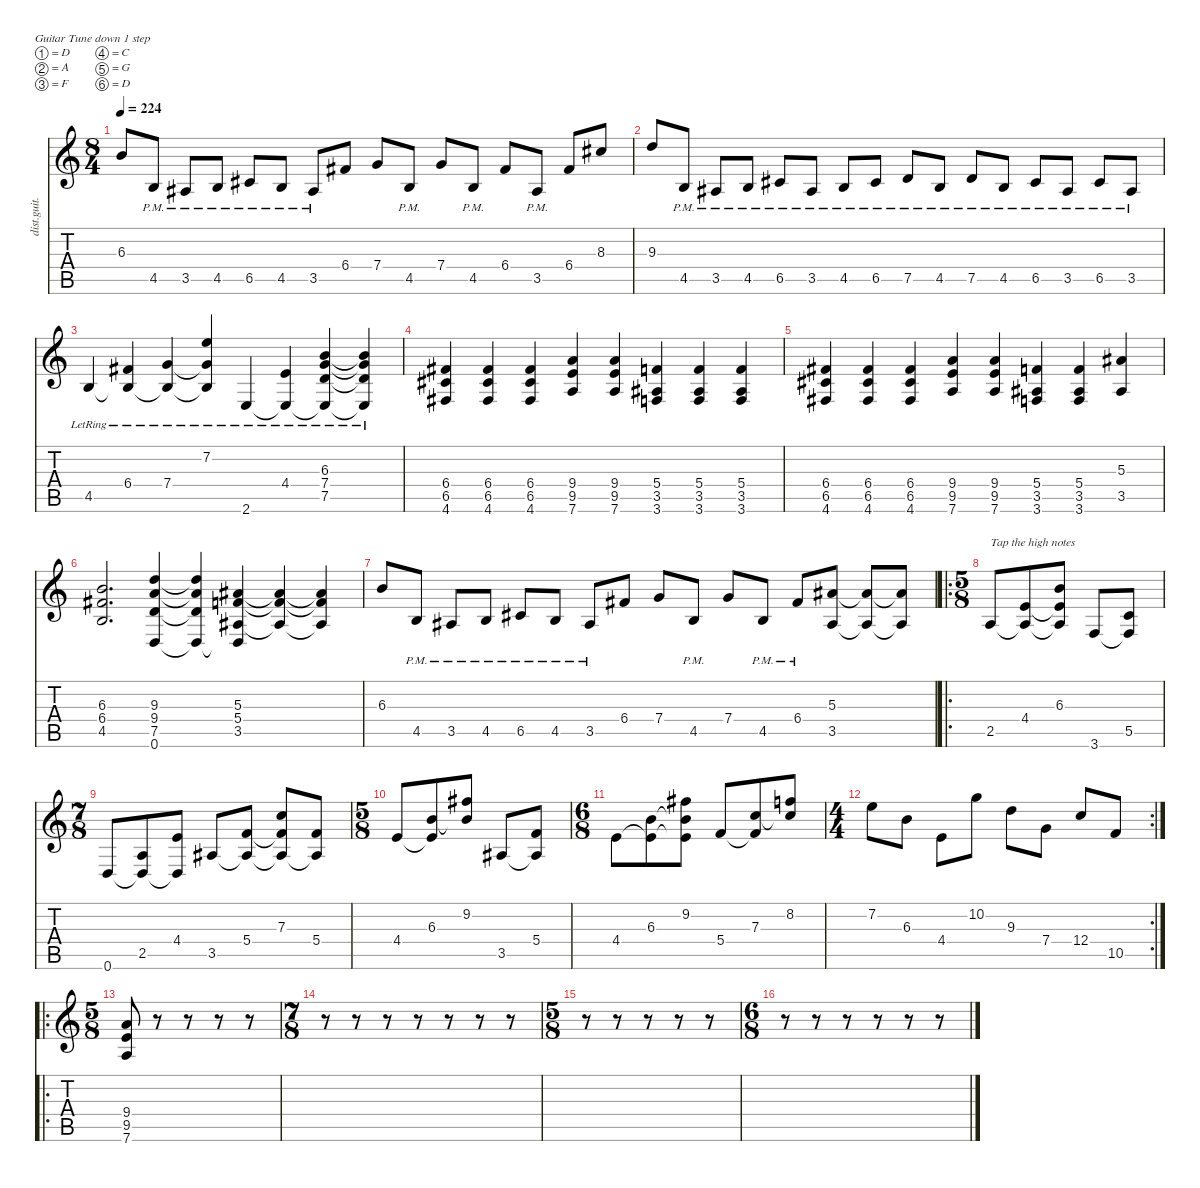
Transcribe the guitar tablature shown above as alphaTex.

\defaultSystemsLayout 4
\hideDynamics
\bracketExtendMode nobrackets
\otherSystemsTrackNameOrientation horizontal
\track ("Christian Muenzner" "dist.guit.") {instrument distortionguitar}
\staff {score tabs}
\tuning (D4 A3 F3 C3 G2 D2)
\ts (8 4)
\tempo 224
\clef g2
\ks c
6.3.8{dy f beam Up} 4.5{pm}.8{beam Up} 3.5{pm acc #}.8{beam Up} 4.5{pm}.8{beam Up} 6.5{pm acc #}.8{beam Up} 4.5{pm}.8{beam Up} 3.5{pm acc #}.8{beam Up} 6.4{acc #}.8{beam Up} 7.4.8{beam Up} 4.5{pm}.8{beam Up} 7.4.8{beam Up} 4.5{pm}.8{beam Up} 6.4{acc #}.8{beam Up} 3.5{pm acc #}.8{beam Up} 6.4{acc #}.8{beam Up} 8.3{acc #}.8{beam Up} |
9.3.8{beam Up} 4.5{pm}.8{beam Up} 3.5{pm acc #}.8{beam Up} 4.5{pm}.8{beam Up} 6.5{pm acc #}.8{beam Up} 3.5{pm acc #}.8{beam Up} 4.5{pm}.8{beam Up} 6.5{pm acc #}.8{beam Up} 7.5{pm}.8{beam Up} 4.5{pm}.8{beam Up} 7.5{pm}.8{beam Up} 4.5{pm}.8{beam Up} 6.5{pm acc #}.8{beam Up} 3.5{pm acc #}.8{beam Up} 6.5{pm acc #}.8{beam Up} 3.5{pm acc #}.8{beam Up} |
4.5{lr}.4{beam Up} (6.4{lr acc #} 4.5{lr t}).4{beam Up} (7.4{lr} 4.5{lr t}).4{beam Up} (7.2{lr} 7.4{lr t} 4.5{lr t}).4{beam Up} 2.6{lr}.4{beam Up} (4.4{lr} 2.6{lr t}).4{beam Up} (6.3{lr} 7.4{lr} 7.5{lr} 2.6{lr t}).4{beam Up} (6.3{lr t} 7.4{lr t} 7.5{lr t} 2.6{lr t}).4{beam Up} |
(6.4{acc #} 6.5{acc #} 4.6{acc #}).4{beam Up} (6.4{acc #} 6.5{acc #} 4.6{acc #}).4{beam Up} (6.4{acc #} 6.5{acc #} 4.6{acc #}).4{beam Up} (9.4 9.5 7.6).4{beam Up} (9.4 9.5 7.6).4{beam Up} (5.4 3.5{acc #} 3.6).4{beam Up} (5.4 3.5{acc #} 3.6).4{beam Up} (5.4 3.5{acc #} 3.6).4{beam Up} |
(6.4{acc #} 6.5{acc #} 4.6{acc #}).4{beam Up} (6.4{acc #} 6.5{acc #} 4.6{acc #}).4{beam Up} (6.4{acc #} 6.5{acc #} 4.6{acc #}).4{beam Up} (9.4 9.5 7.6).4{beam Up} (9.4 9.5 7.6).4{beam Up} (5.4 3.5{acc #} 3.6).4{beam Up} (5.4 3.5{acc #} 3.6).4{beam Up} (5.3{acc #} 3.5{acc #}).4{beam Up} |
(6.3 6.4{acc #} 4.5).2{d beam Up} (9.3 9.4 7.5 0.6).4{beam Up} (9.3{t} 9.4{t} 7.5{t} 0.6{t}).4{beam Up} (5.3{acc #} 5.4 3.5{acc #} 0.6{t}).4{beam Up} (5.3{t acc #} 5.4{t} 3.5{t acc #}).4{beam Up} (5.3{t acc #} 5.4{t} 3.5{t acc #}).4{beam Up} |
6.3.8{beam Up} 4.5{pm}.8{beam Up} 3.5{pm acc #}.8{beam Up} 4.5{pm}.8{beam Up} 6.5{pm acc #}.8{beam Up} 4.5{pm}.8{beam Up} 3.5{pm acc #}.8{beam Up} 6.4{acc #}.8{beam Up} 7.4.8{beam Up} 4.5{pm}.8{beam Up} 7.4.8{beam Up} 4.5{pm}.8{beam Up} 6.4{pm acc #}.8{beam Up} (5.3{acc #} 3.5{acc #}).8{beam Up} (5.3{t acc #} 3.5{t acc #}).8{beam Up} (5.3{t acc #} 3.5{t acc #}).8{beam Up} |
\ro
\ts (5 8)
\beaming (8 3 2)
2.5.8{txt "Tap the high notes" beam Up} (4.4 2.5{t}).8{beam Up} (6.3 4.4{t} 2.5{t}).8{beam Up} 3.6.8{beam Up} (5.5 3.6{t}).8{beam Up} |
\ts (7 8)
\beaming (8 3 2 2)
0.6.8{beam Up} (2.5 0.6{t}).8{beam Up} (4.4 0.6{t}).8{beam Up} 3.5{acc #}.8{beam Up} (5.4 3.5{t acc #}).8{beam Up} (7.3 5.4{t} 3.5{t acc #}).8{beam Up} (5.4 3.5{t acc #}).8{beam Up} |
\ts (5 8)
\beaming (8 3 2)
4.4.8{beam Up} (6.3 4.4{t}).8{beam Up} (9.2{acc #} 6.3{t}).8{beam Up} 3.5{acc #}.8{beam Up} (5.4 3.5{t acc #}).8{beam Up} |
\ts (6 8)
\beaming (8 3 3)
4.4.8{beam Down} (6.3 4.4{t}).8{beam Down} (9.2{acc #} 6.3{t} 4.4{t}).8{beam Down} 5.4.8{beam Up} (7.3 5.4{t}).8{beam Up} (8.2 7.3{t}).8{beam Up} |
\rc 2
\ts (4 4)
\beaming (8 2 2 2 2)
7.2.8{beam Down} 6.3.8{beam Down} 4.4.8{beam Down} 10.2.8{beam Down} 9.3.8{beam Down} 7.4.8{beam Down} 12.4.8{beam Up} 10.5.8{beam Up} |
\ro
\ts (5 8)
\beaming (8 3 2)
(9.4 9.5 7.6).8{beam Up} r.8{beam Up} r.8{beam Up} r.8{beam Up} r.8{beam Up} |
\ts (7 8)
\beaming (8 3 2 2)
r.8{beam Down} r.8{beam Down} r.8{beam Down} r.8{beam Down} r.8{beam Down} r.8{beam Down} r.8{beam Down} |
\ts (5 8)
\beaming (8 3 2)
r.8{beam Down} r.8{beam Down} r.8{beam Down} r.8{beam Down} r.8{beam Down} |
\ts (6 8)
\beaming (8 3 3)
r.8{beam Down} r.8{beam Down} r.8{beam Down} r.8{beam Down} r.8{beam Down} r.8{beam Down}
